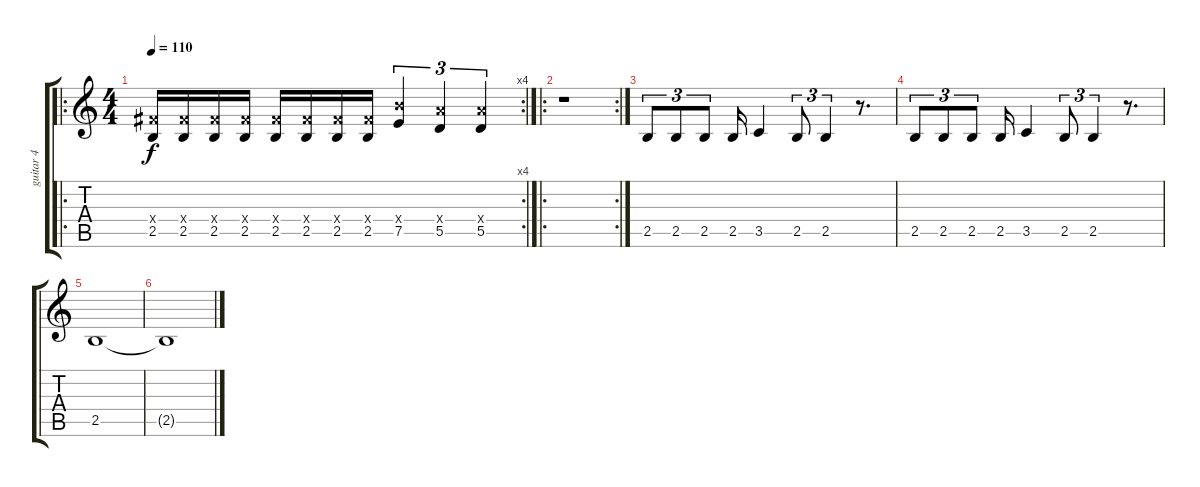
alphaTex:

\track ("guitar 4" "guitar 4") {instrument distortionguitar}
\staff {score tabs}
\tuning (E4 B3 G3 D3 A2 E2) {hide}
\ro
\rc 4
\ts (4 4)
\tempo 110
\clef g2
\ks c
(4.4{x} 2.5).16{dy f} (4.4{x} 2.5).16 (4.4{x} 2.5).16 (4.4{x} 2.5).16 (4.4{x} 2.5).16 (4.4{x} 2.5).16 (4.4{x} 2.5).16 (4.4{x} 2.5).16 (9.4{x} 7.5).4{tu (3 2)} (7.4{x} 5.5).4{tu (3 2)} (7.4{x} 5.5).4{tu (3 2)} |
\ro
\rc 2
r.1{balance 6} |
2.5.8{tu (3 2)} 2.5.8{tu (3 2)} 2.5.8{tu (3 2)} 2.5.16 3.5.4 2.5.8{tu (3 2)} 2.5.4{tu (3 2)} r.8{d} |
2.5.8{tu (3 2)} 2.5.8{tu (3 2)} 2.5.8{tu (3 2)} 2.5.16 3.5.4 2.5.8{tu (3 2)} 2.5.4{tu (3 2)} r.8{d} |
2.5.1 |
2.5{t}.1
